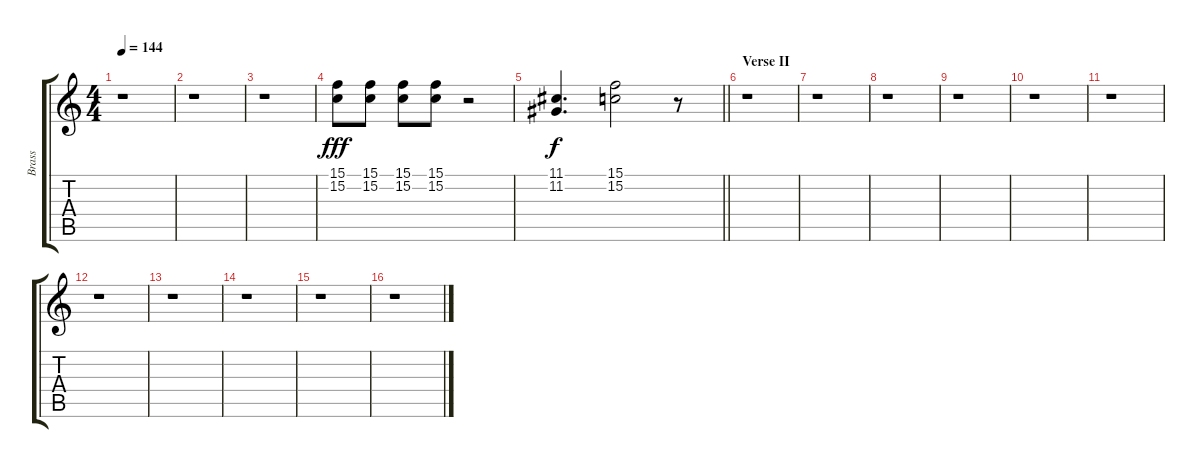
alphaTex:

\track ("Brass" "Brass") {instrument trumpet}
\staff {score tabs}
\tuning (D4 A3 F3 C3 G2 D2) {hide}
\ts (4 4)
\tempo 144
\clef g2
\ks c
r.1{dy ff} |
r.1 |
r.1 |
(15.1 15.2).8{dy fff} (15.1 15.2).8 (15.1 15.2).8 (15.1 15.2).8 r.2 |
\barLineRight lightlight
(11.1 11.2).4{d dy f} (15.1 15.2).2 r.8 |
\section ("" "Verse II")
r.1 |
r.1 |
r.1 |
r.1 |
r.1 |
r.1 |
r.1 |
r.1 |
r.1 |
r.1 |
r.1
